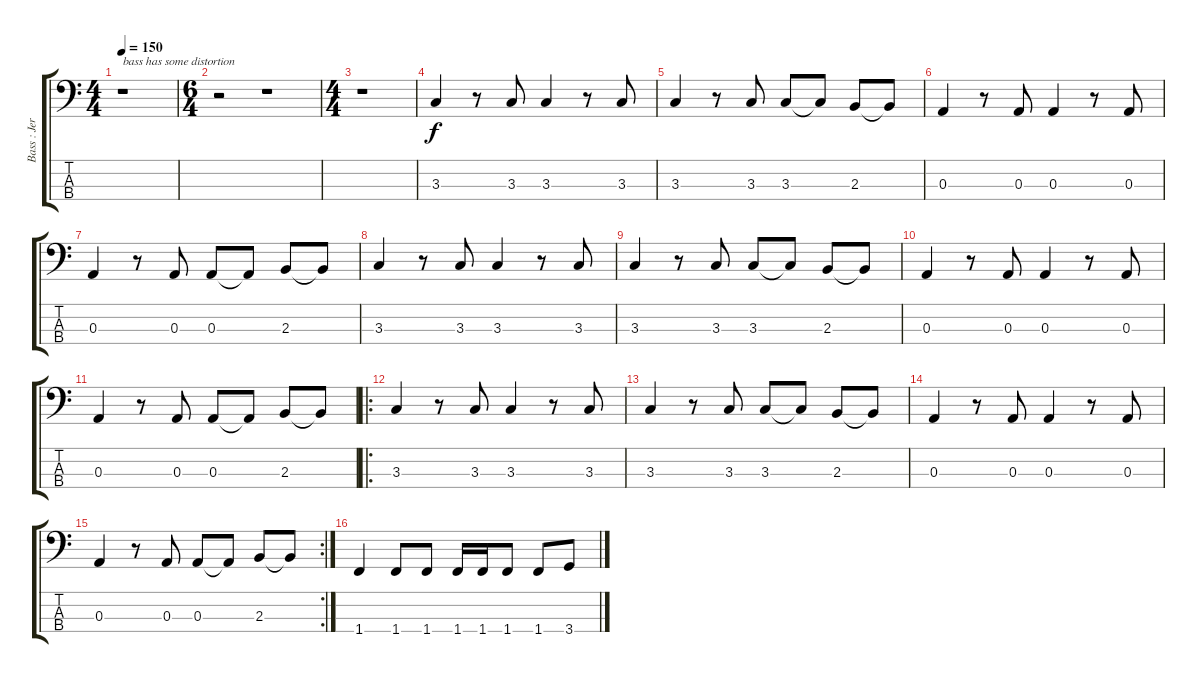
\track ("Bass : Jerry" "Bass : Jer") {instrument electricbassfinger}
\staff {score tabs}
\tuning (G2 D2 A1 E1) {hide}
\ts (4 4)
\tempo 150
\clef f4
\ks c
r.1{txt "bass has some distortion" dy f instrument electricbassfinger} |
\ts (6 4)
r.2 r.1 |
\ts (4 4)
r.1 |
3.3.4 r.8 3.3.8 3.3.4 r.8 3.3.8 |
3.3.4 r.8 3.3.8 3.3.8 3.3{t}.8 2.3.8 2.3{t}.8 |
0.3.4 r.8 0.3.8 0.3.4 r.8 0.3.8 |
0.3.4 r.8 0.3.8 0.3.8 0.3{t}.8 2.3.8 2.3{t}.8 |
3.3.4 r.8 3.3.8 3.3.4 r.8 3.3.8 |
3.3.4 r.8 3.3.8 3.3.8 3.3{t}.8 2.3.8 2.3{t}.8 |
0.3.4 r.8 0.3.8 0.3.4 r.8 0.3.8 |
0.3.4 r.8 0.3.8 0.3.8 0.3{t}.8 2.3.8 2.3{t}.8 |
\ro
3.3.4 r.8 3.3.8 3.3.4 r.8 3.3.8 |
3.3.4 r.8 3.3.8 3.3.8 3.3{t}.8 2.3.8 2.3{t}.8 |
0.3.4 r.8 0.3.8 0.3.4 r.8 0.3.8 |
\rc 2
0.3.4 r.8 0.3.8 0.3.8 0.3{t}.8 2.3.8 2.3{t}.8 |
1.4.4 1.4.8 1.4.8 1.4.16 1.4.16 1.4.8 1.4.8 3.4.8
